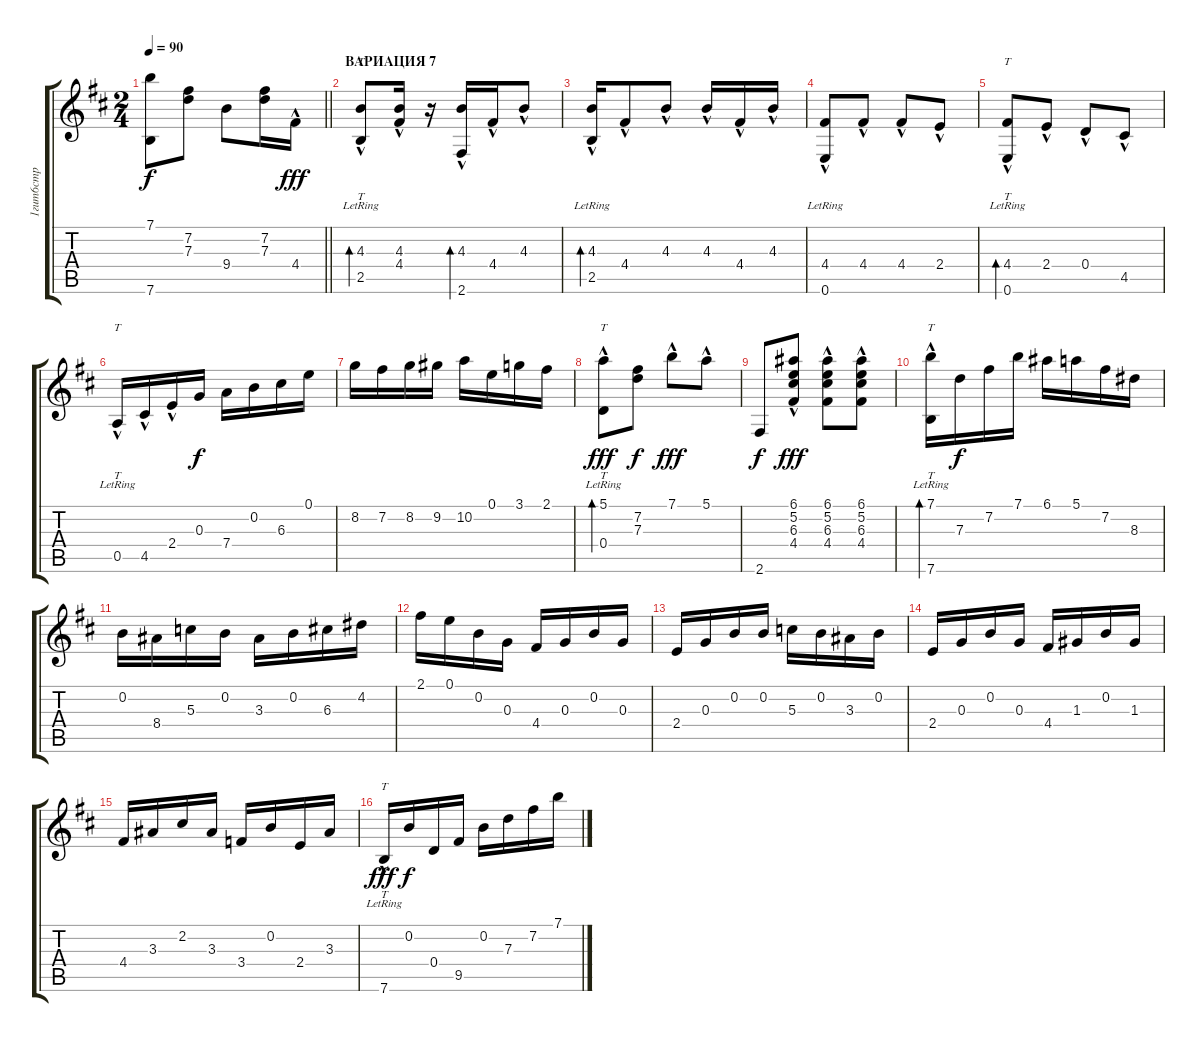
\track ("1гит6стр" "1гит6стр") {instrument acousticguitarnylon}
\staff {score tabs}
\tuning (E4 B3 G3 D3 A2 E2) {hide}
\ts (2 4)
\tempo 90
\clef g2
\barLineRight lightlight
\ks bminor
(7.1 7.6).8{dy f} (7.2 7.3).8 9.4.8 (7.2 7.3).16 4.4{hac}.16{dy fff} |
\section ("" "ВАРИАЦИЯ 7")
(4.3{hac} 2.5{hac lr}).8{tt bd 480} (4.3{hac} 4.4).16 r.16 (4.3 2.6{hac}).16{bd 480} 4.4{hac}.16 4.3{hac}.8 |
(4.3 2.5{hac lr}).16{bd 480} 4.4{hac}.8 4.3{hac}.8 4.3{hac}.16 4.4{hac}.16 4.3{hac}.16 |
(4.4{hac} 0.6{hac lr}).8 4.4{hac}.8 4.4{hac}.8 2.4{hac}.8 |
(4.4{hac} 0.6{hac lr}).8{tt bd 480} 2.4{hac}.8 0.4{hac}.8 4.5{hac}.8 |
0.5{hac lr}.16{tt} 4.5{hac}.16 2.4{hac}.16 0.3.16{dy f} 7.4.16 0.2.16 6.3.16 0.1.16 |
8.2.16 7.2.16 8.2.16 9.2.16 10.2.16 0.1.16 3.1.16 2.1.16 |
(5.1 0.4{hac lr}).8{tt bd 480 dy fff} (7.2 7.3).8{dy f} 7.1{hac}.8{dy fff} 5.1{hac}.8 |
2.6.8{dy f} (6.1{hac} 5.2{hac} 6.3{hac} 4.4{hac}).8{dy fff} (6.1{hac} 5.2{hac} 6.3{hac} 4.4{hac}).8 (6.1{hac} 5.2{hac} 6.3{hac} 4.4{hac}).8 |
(7.1{hac} 7.6{hac lr}).16{tt bd 480} 7.3.16{dy f} 7.2.16 7.1.16 6.1.16 5.1.16 7.2.16 8.3.16 |
0.2.16 8.4.16 5.3.16 0.2.16 3.3.16 0.2.16 6.3.16 4.2.16 |
2.1.16 0.1.16 0.2.16 0.3.16 4.4.16 0.3.16 0.2.16 0.3.16 |
2.4.16 0.3.16 0.2.16 0.2.16 5.3.16 0.2.16 3.3.16 0.2.16 |
2.4.16 0.3.16 0.2.16 0.3.16 4.4.16 1.3.16 0.2.16 1.3.16 |
4.4.16 3.3.16 2.2.16 3.3.16 3.4.16 0.2.16 2.4.16 3.3.16 |
7.6{hac lr}.16{tt dy fff} 0.2.16{dy f} 0.4.16 9.5.16 0.2.16 7.3.16 7.2.16 7.1.16
